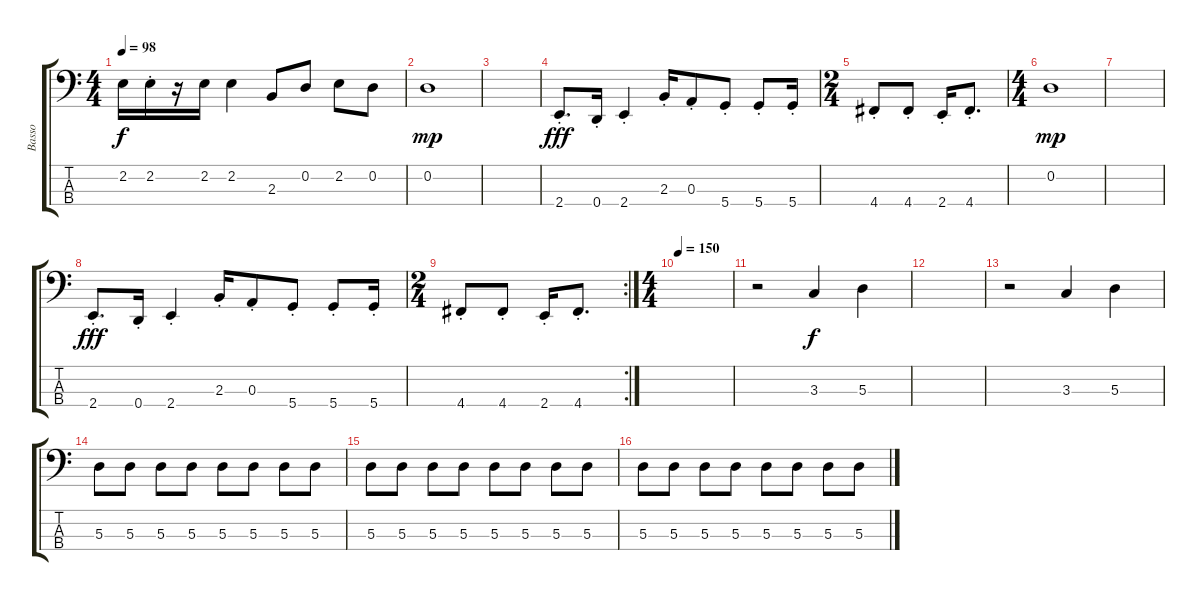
\track ("Basso" "Basso") {instrument electricbassfinger}
\staff {score tabs}
\tuning (G2 D2 A1 D1) {hide}
\ts (4 4)
\tempo 98
\clef f4
\ks c
2.2.16{dy f} 2.2{st}.16 r.16 2.2.16 2.2.4 2.3.8 0.2.8 2.2.8 0.2.8 |
0.2.1{dy mp volume 0} |
|
2.4{st}.8{d dy fff volume 11} 0.4{st}.16 2.4{st}.4 2.3{st}.16 0.3{st}.8 5.4{st}.8 5.4{st}.8 5.4{st}.16 |
\ts (2 4)
4.4{st}.8 4.4{st}.8 2.4{st}.16 4.4{st}.8{d} |
\ts (4 4)
0.2.1{dy mp volume 0} |
|
2.4{st}.8{d dy fff volume 11} 0.4{st}.16 2.4{st}.4 2.3{st}.16 0.3{st}.8 5.4{st}.8 5.4{st}.8 5.4{st}.16 |
\rc 2
\ts (2 4)
4.4{st}.8 4.4{st}.8 2.4{st}.16 4.4{st}.8{d} |
\ts (4 4)
\tempo 150
|
r.2 3.3.4{dy f} 5.3.4 |
|
r.2 3.3.4 5.3.4 |
5.3.8 5.3.8 5.3.8 5.3.8 5.3.8 5.3.8 5.3.8 5.3.8 |
5.3.8 5.3.8 5.3.8 5.3.8 5.3.8 5.3.8 5.3.8 5.3.8 |
5.3.8 5.3.8 5.3.8 5.3.8 5.3.8 5.3.8 5.3.8 5.3.8
